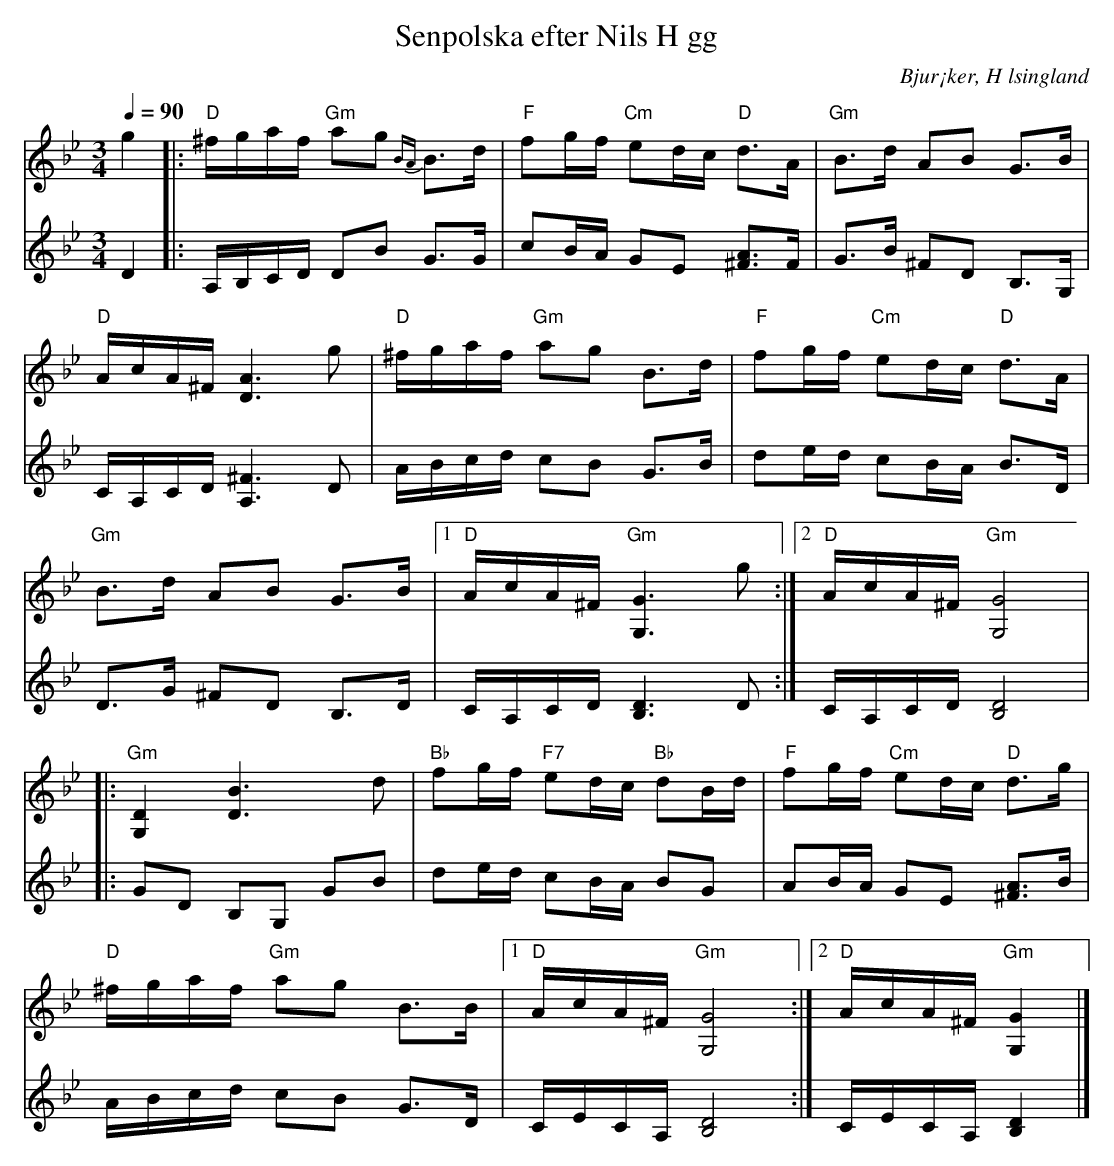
X:1
T: Senpolska efter Nils H gg
O: Bjur¡ker, H lsingland
M: 3/4
L: 1/8
Q: 1/4=90
K: Gm
V:1
g2 |: "D" ^f/g/a/f/ "Gm" ag {BA}B>d | "F" fg/f/ "Cm" ed/c/ "D" d>A | "Gm" B>d AB G>B |
"D" A/c/A/^F/ [A3D3] g | "D" ^f/g/a/f/ "Gm" ag B>d | "F" fg/f/ "Cm" ed/c/ "D" d>A |
"Gm" B>d AB G>B |1 "D" A/c/A/^F/ "Gm" [G,3G3] g :|2 "D" A/c/A/^F/ "Gm" [G,4G4] |
|: "Gm" [G,2D2] [D3B3] d | "Bb" fg/f/ "F7" ed/c/ "Bb" dB/d/ | "F" fg/f/ "Cm" ed/c/ "D" d>g |
"D" ^f/g/a/f/ "Gm" ag B>B |1 "D" A/c/A/^F/ "Gm" [G,4G4] :|2 "D" A/c/A/^F/ "Gm" [G,2G2] |]
V:2
D2 |: A,/B,/C/D/ DB G>G | cB/A/ GE [^FA]>F | G>B ^FD B,>G, |
C/A,/C/D/ [A,3^F3] D | A/B/c/d/ cB G>B | de/d/ cB/A/ B>D |
D>G ^FD B,>D |1 C/A,/C/D/ [B,3D3] D :|2 C/A,/C/D/ [B,4D4] |
|: GD B,G, GB | de/d/ cB/A/ BG | AB/A/ GE [^FA]>B|
A/B/c/d/ cB G>D |1 C/E/C/A,/ [B,4D4] :|2 C/E/C/A,/ [B,2D2] |]
